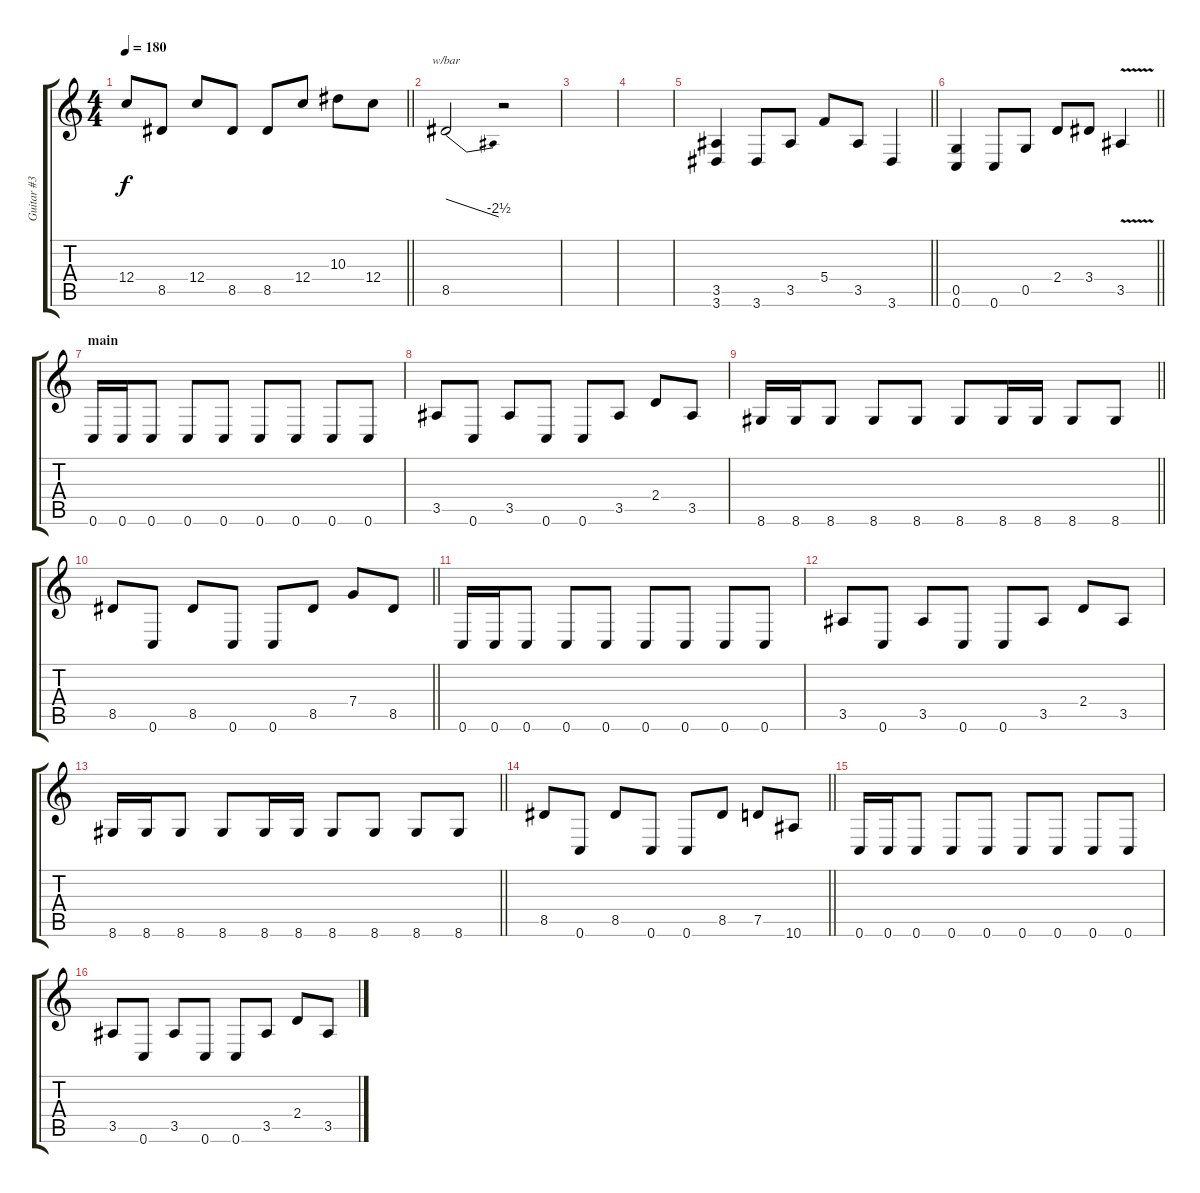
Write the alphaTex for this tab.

\track ("Guitar #3" "Guitar #3") {instrument distortionguitar}
\staff {score tabs}
\tuning (D4 A3 F3 C3 G2 C2) {hide}
\ts (4 4)
\tempo 180
\clef g2
\barLineRight lightlight
\ks c
12.4.8{dy f} 8.5.8 12.4.8 8.5.8 8.5.8 12.4.8 10.3.8 12.4.8 |
8.5.2{tbe (dive default 0 0 60 -10)} r.2 |
|
|
\barLineRight lightlight
(3.5 3.6).4 3.6.8 3.5.8 5.4.8 3.5.8 3.6.4 |
\barLineRight lightlight
(0.5 0.6).4 0.6.8 0.5.8 2.4.8 3.4.8 3.5{v}.4 |
\section ("" "main")
0.6.16 0.6.16 0.6.8 0.6.8 0.6.8 0.6.8 0.6.8 0.6.8 0.6.8 |
3.5.8 0.6.8 3.5.8 0.6.8 0.6.8 3.5.8 2.4.8 3.5.8 |
\barLineRight lightlight
8.6.16 8.6.16 8.6.8 8.6.8 8.6.8 8.6.8 8.6.16 8.6.16 8.6.8 8.6.8 |
\barLineRight lightlight
8.5.8 0.6.8 8.5.8 0.6.8 0.6.8 8.5.8 7.4.8 8.5.8 |
0.6.16 0.6.16 0.6.8 0.6.8 0.6.8 0.6.8 0.6.8 0.6.8 0.6.8 |
3.5.8 0.6.8 3.5.8 0.6.8 0.6.8 3.5.8 2.4.8 3.5.8 |
\barLineRight lightlight
8.6.16 8.6.16 8.6.8 8.6.8 8.6.16 8.6.16 8.6.8 8.6.8 8.6.8 8.6.8 |
\barLineRight lightlight
8.5.8 0.6.8 8.5.8 0.6.8 0.6.8 8.5.8 7.5.8 10.6.8 |
0.6.16 0.6.16 0.6.8 0.6.8 0.6.8 0.6.8 0.6.8 0.6.8 0.6.8 |
3.5.8 0.6.8 3.5.8 0.6.8 0.6.8 3.5.8 2.4.8 3.5.8
